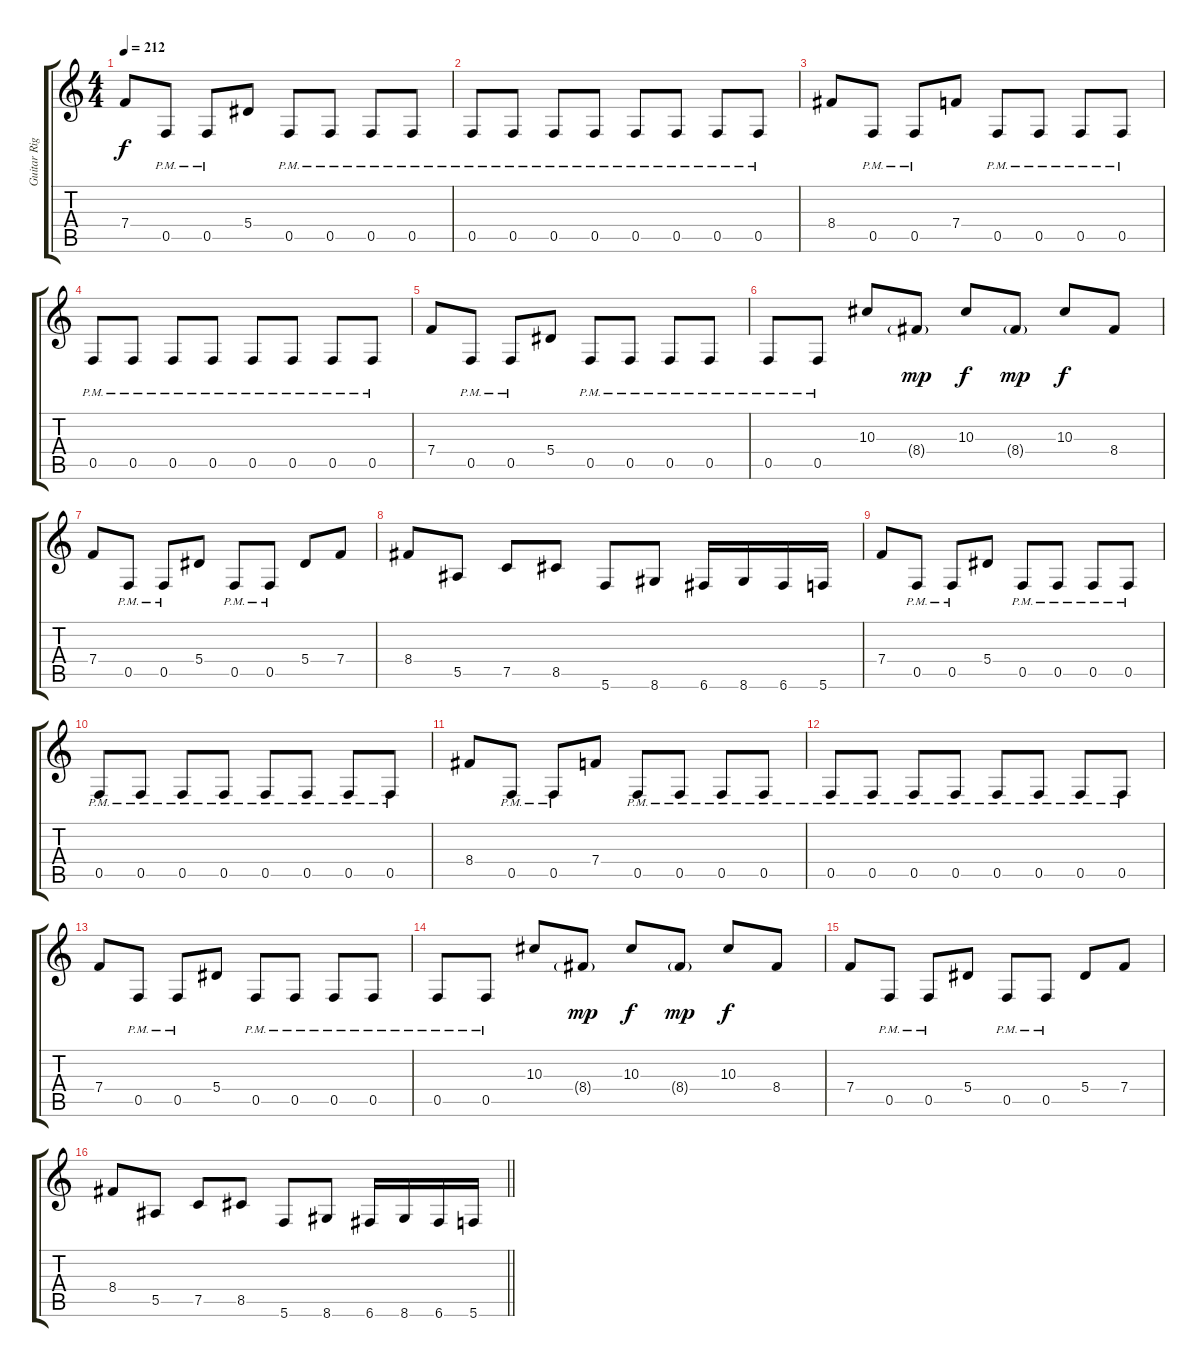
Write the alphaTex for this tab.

\track ("Guitar Right" "Guitar Rig") {instrument distortionguitar}
\staff {score tabs}
\tuning (C4 G3 Eb3 Bb2 F2 C2) {hide}
\ts (4 4)
\tempo 212
\clef g2
\ks c
7.4.8{dy f} 0.5{pm}.8 0.5{pm}.8 5.4.8 0.5{pm}.8 0.5{pm}.8 0.5{pm}.8 0.5{pm}.8 |
0.5{pm}.8 0.5{pm}.8 0.5{pm}.8 0.5{pm}.8 0.5{pm}.8 0.5{pm}.8 0.5{pm}.8 0.5{pm}.8 |
8.4.8 0.5{pm}.8 0.5{pm}.8 7.4.8 0.5{pm}.8 0.5{pm}.8 0.5{pm}.8 0.5{pm}.8 |
0.5{pm}.8 0.5{pm}.8 0.5{pm}.8 0.5{pm}.8 0.5{pm}.8 0.5{pm}.8 0.5{pm}.8 0.5{pm}.8 |
7.4.8 0.5{pm}.8 0.5{pm}.8 5.4.8 0.5{pm}.8 0.5{pm}.8 0.5{pm}.8 0.5{pm}.8 |
0.5{pm}.8 0.5{pm}.8 10.3.8 8.4{g}.8{dy mp} 10.3.8{dy f} 8.4{g}.8{dy mp} 10.3.8{dy f} 8.4.8 |
7.4.8 0.5{pm}.8 0.5{pm}.8 5.4.8 0.5{pm}.8 0.5{pm}.8 5.4.8 7.4.8 |
8.4.8 5.5.8 7.5.8 8.5.8 5.6.8 8.6.8 6.6.16 8.6.16 6.6.16 5.6.16 |
7.4.8 0.5{pm}.8 0.5{pm}.8 5.4.8 0.5{pm}.8 0.5{pm}.8 0.5{pm}.8 0.5{pm}.8 |
0.5{pm}.8 0.5{pm}.8 0.5{pm}.8 0.5{pm}.8 0.5{pm}.8 0.5{pm}.8 0.5{pm}.8 0.5{pm}.8 |
8.4.8 0.5{pm}.8 0.5{pm}.8 7.4.8 0.5{pm}.8 0.5{pm}.8 0.5{pm}.8 0.5{pm}.8 |
0.5{pm}.8 0.5{pm}.8 0.5{pm}.8 0.5{pm}.8 0.5{pm}.8 0.5{pm}.8 0.5{pm}.8 0.5{pm}.8 |
7.4.8 0.5{pm}.8 0.5{pm}.8 5.4.8 0.5{pm}.8 0.5{pm}.8 0.5{pm}.8 0.5{pm}.8 |
0.5{pm}.8 0.5{pm}.8 10.3.8 8.4{g}.8{dy mp} 10.3.8{dy f} 8.4{g}.8{dy mp} 10.3.8{dy f} 8.4.8 |
7.4.8 0.5{pm}.8 0.5{pm}.8 5.4.8 0.5{pm}.8 0.5{pm}.8 5.4.8 7.4.8 |
\barLineRight lightlight
8.4.8 5.5.8 7.5.8 8.5.8 5.6.8 8.6.8 6.6.16 8.6.16 6.6.16 5.6.16
